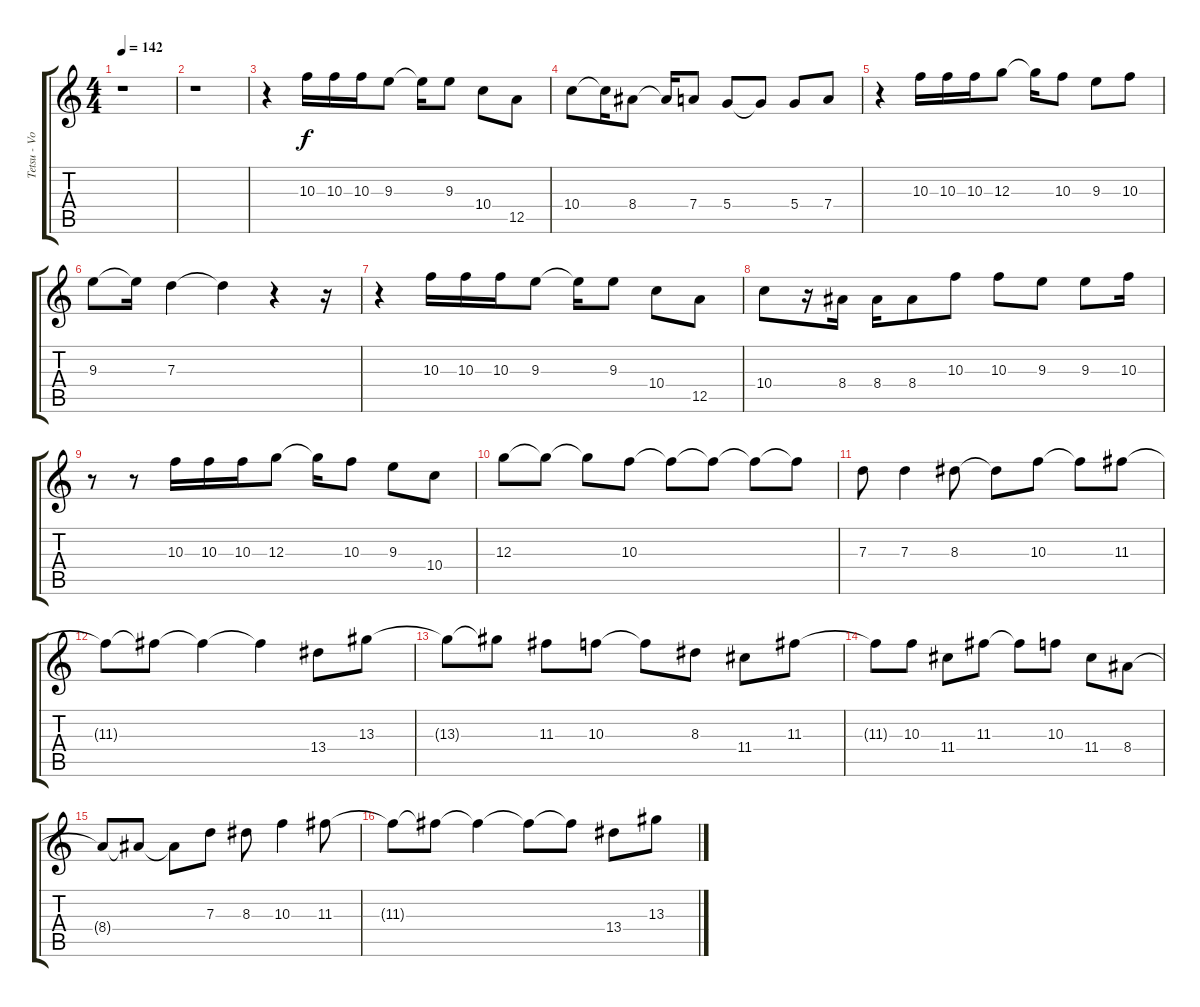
\track ("Tetsu - Vocals" "Tetsu - Vo") {instrument electricguitarjazz}
\staff {score tabs}
\tuning (E4 B3 G3 D3 A2 E2) {hide}
\ts (4 4)
\tempo 142
\clef g2
\ks c
r.1{dy f} |
r.1 |
r.4 10.3.16 10.3.16 10.3.16 9.3.8 9.3{t}.16 9.3.8 10.4.8 12.5.8 |
10.4.8 10.4{t}.16 8.4.8 8.4{t}.16 7.4.8 5.4.8 5.4{t}.8 5.4.8 7.4.8 |
r.4 10.3.16 10.3.16 10.3.16 12.3.8 12.3{t}.16 10.3.8 9.3.8 10.3.8 |
9.3.8 9.3{t}.16 7.3.4 7.3{t}.4 r.4 r.16 |
r.4 10.3.16 10.3.16 10.3.16 9.3.8 9.3{t}.16 9.3.8 10.4.8 12.5.8 |
10.4.8 r.16 8.4.16 8.4.16 8.4.8 10.3.8 10.3.8 9.3.8 9.3.8 10.3.16 |
r.8 r.8 10.3.16 10.3.16 10.3.16 12.3.8 12.3{t}.16 10.3.8 9.3.8 10.4.8 |
12.3.8 12.3{t}.8 12.3{t}.8 10.3.8 10.3{t}.8 10.3{t}.8 10.3{t}.8 10.3{t}.8 |
7.3.8 7.3.4 8.3.8 8.3{t}.8 10.3.8 10.3{t}.8 11.3.8 |
11.3{t}.8 11.3{t}.8 11.3{t}.4 11.3{t}.4 13.4.8 13.3.8 |
13.3{t}.8 13.3{t}.8 11.3.8 10.3.8 10.3{t}.8 8.3.8 11.4.8 11.3.8 |
11.3{t}.8 10.3.8 11.4.8 11.3.8 11.3{t}.8 10.3.8 11.4.8 8.4.8 |
8.4{t}.8 8.4{t}.8 8.4{t}.8 7.3.8 8.3.8 10.3.4 11.3.8 |
11.3{t}.8 11.3{t}.8 11.3{t}.4 11.3{t}.8 11.3{t}.8 13.4.8 13.3.8
